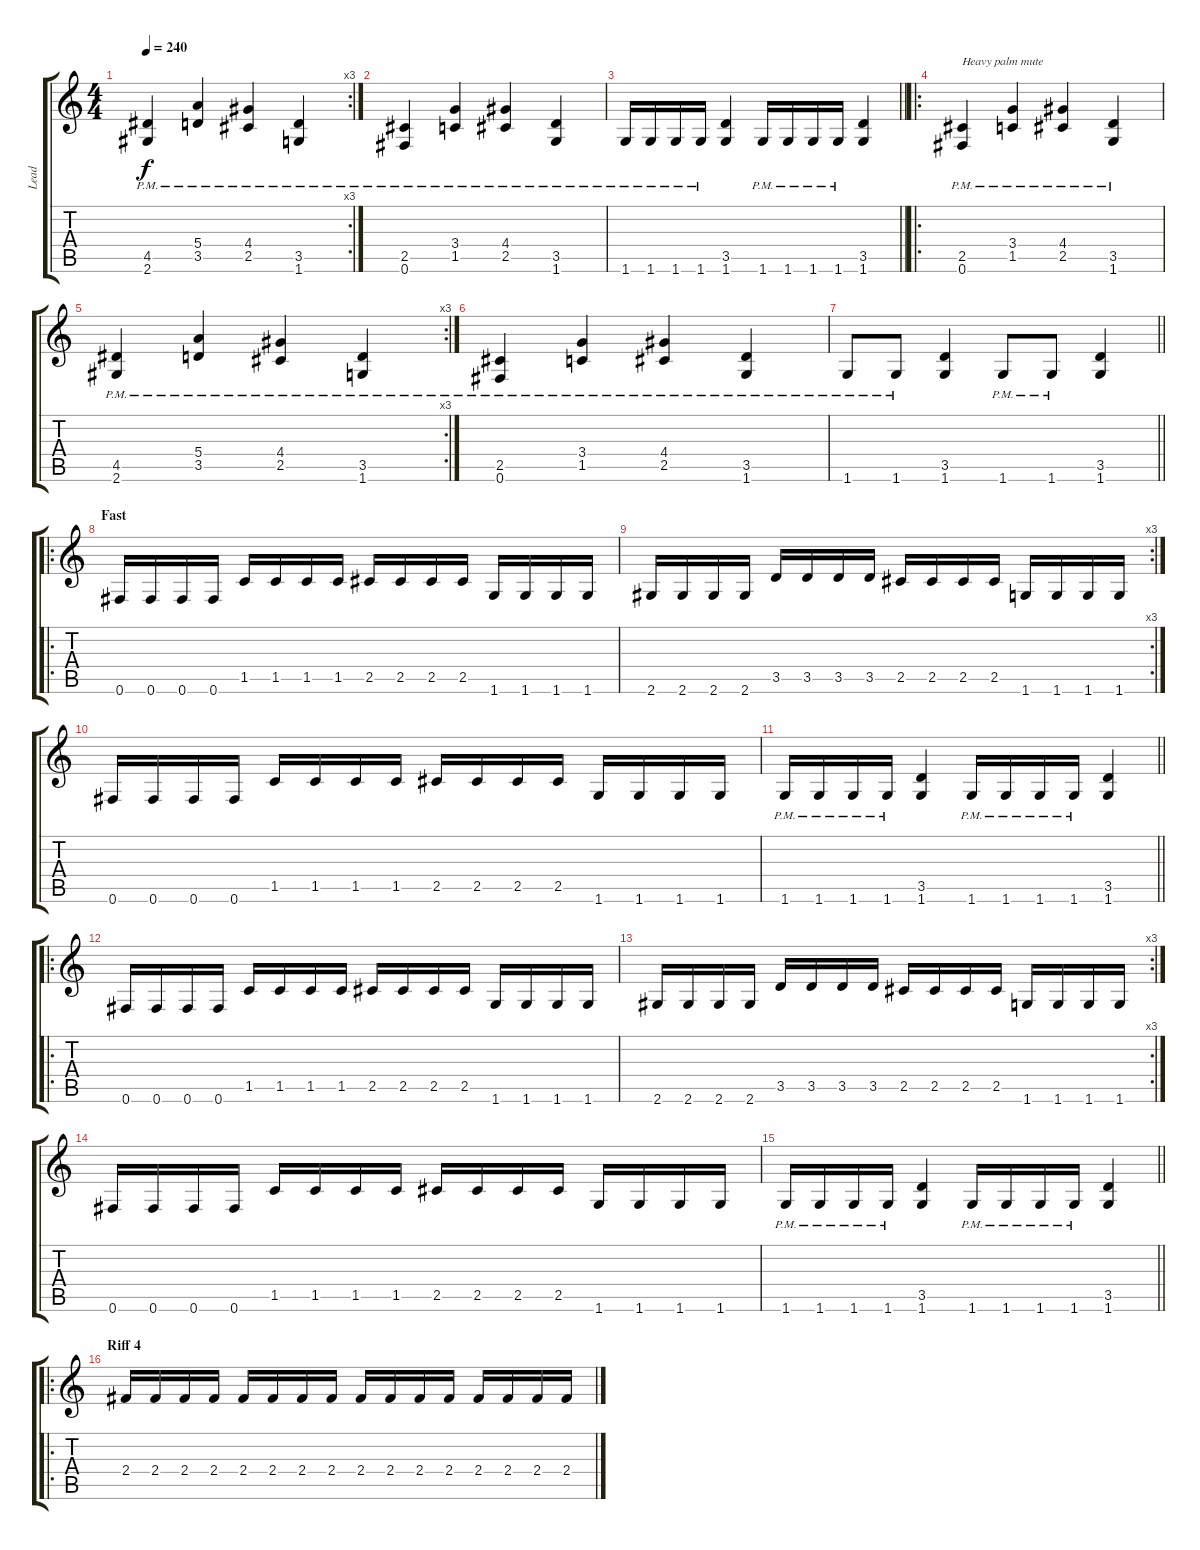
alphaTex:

\track ("Lead" "Lead") {instrument distortionguitar}
\staff {score tabs}
\tuning (Gb4 Db4 A3 E3 B2 Gb2) {hide}
\rc 3
\ts (4 4)
\tempo 240
\clef g2
\ks c
(4.5{pm} 2.6{pm}).4{dy f} (5.4{pm} 3.5{pm}).4 (4.4{pm} 2.5{pm}).4 (3.5{pm} 1.6{pm}).4 |
(2.5{pm} 0.6{pm}).4 (3.4{pm} 1.5{pm}).4 (4.4{pm} 2.5{pm}).4 (3.5{pm} 1.6{pm}).4 |
\barLineRight lightlight
1.6{pm}.16 1.6{pm}.16 1.6{pm}.16 1.6{pm}.16 (3.5 1.6).4 1.6{pm}.16 1.6{pm}.16 1.6{pm}.16 1.6{pm}.16 (3.5 1.6).4 |
\ro
(2.5{pm} 0.6{pm}).4{txt "Heavy palm mute"} (3.4{pm} 1.5{pm}).4 (4.4{pm} 2.5{pm}).4 (3.5{pm} 1.6{pm}).4 |
\rc 3
(4.5{pm} 2.6{pm}).4 (5.4{pm} 3.5{pm}).4 (4.4{pm} 2.5{pm}).4 (3.5{pm} 1.6{pm}).4 |
(2.5{pm} 0.6{pm}).4 (3.4{pm} 1.5{pm}).4 (4.4{pm} 2.5{pm}).4 (3.5{pm} 1.6{pm}).4 |
\barLineRight lightlight
1.6{pm}.8 1.6{pm}.8 (3.5 1.6).4 1.6{pm}.8 1.6{pm}.8 (3.5 1.6).4 |
\ro
\section ("" "Fast")
0.6.16 0.6.16 0.6.16 0.6.16 1.5.16 1.5.16 1.5.16 1.5.16 2.5.16 2.5.16 2.5.16 2.5.16 1.6.16 1.6.16 1.6.16 1.6.16 |
\rc 3
2.6.16 2.6.16 2.6.16 2.6.16 3.5.16 3.5.16 3.5.16 3.5.16 2.5.16 2.5.16 2.5.16 2.5.16 1.6.16 1.6.16 1.6.16 1.6.16 |
0.6.16 0.6.16 0.6.16 0.6.16 1.5.16 1.5.16 1.5.16 1.5.16 2.5.16 2.5.16 2.5.16 2.5.16 1.6.16 1.6.16 1.6.16 1.6.16 |
\barLineRight lightlight
1.6{pm}.16 1.6{pm}.16 1.6{pm}.16 1.6{pm}.16 (3.5 1.6).4 1.6{pm}.16 1.6{pm}.16 1.6{pm}.16 1.6{pm}.16 (3.5 1.6).4 |
\ro
0.6.16 0.6.16 0.6.16 0.6.16 1.5.16 1.5.16 1.5.16 1.5.16 2.5.16 2.5.16 2.5.16 2.5.16 1.6.16 1.6.16 1.6.16 1.6.16 |
\rc 3
2.6.16 2.6.16 2.6.16 2.6.16 3.5.16 3.5.16 3.5.16 3.5.16 2.5.16 2.5.16 2.5.16 2.5.16 1.6.16 1.6.16 1.6.16 1.6.16 |
0.6.16 0.6.16 0.6.16 0.6.16 1.5.16 1.5.16 1.5.16 1.5.16 2.5.16 2.5.16 2.5.16 2.5.16 1.6.16 1.6.16 1.6.16 1.6.16 |
\barLineRight lightlight
1.6{pm}.16 1.6{pm}.16 1.6{pm}.16 1.6{pm}.16 (3.5 1.6).4 1.6{pm}.16 1.6{pm}.16 1.6{pm}.16 1.6{pm}.16 (3.5 1.6).4 |
\ro
\section ("" "Riff 4")
2.4.16 2.4.16 2.4.16 2.4.16 2.4.16 2.4.16 2.4.16 2.4.16 2.4.16 2.4.16 2.4.16 2.4.16 2.4.16 2.4.16 2.4.16 2.4.16
